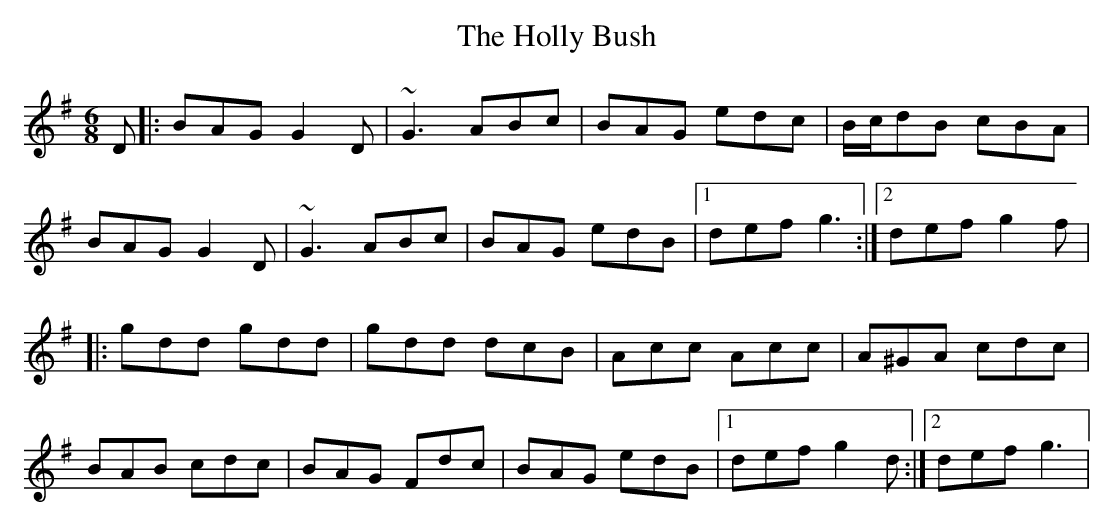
X:1
T: The Holly Bush
M: 6/8
L: 1/8
K: Gmaj
D|:BAG G2D|~G3 ABc|BAG edc|B/c/dB cBA|
BAG G2D|~G3 ABc|BAG edB|1def g3:|2def g2f |
|:gdd gdd|gdd dcB|Acc Acc|A^GA cdc|
BAB cdc|BAG Fdc|BAG edB|1 def g2d:|2 def g3|
